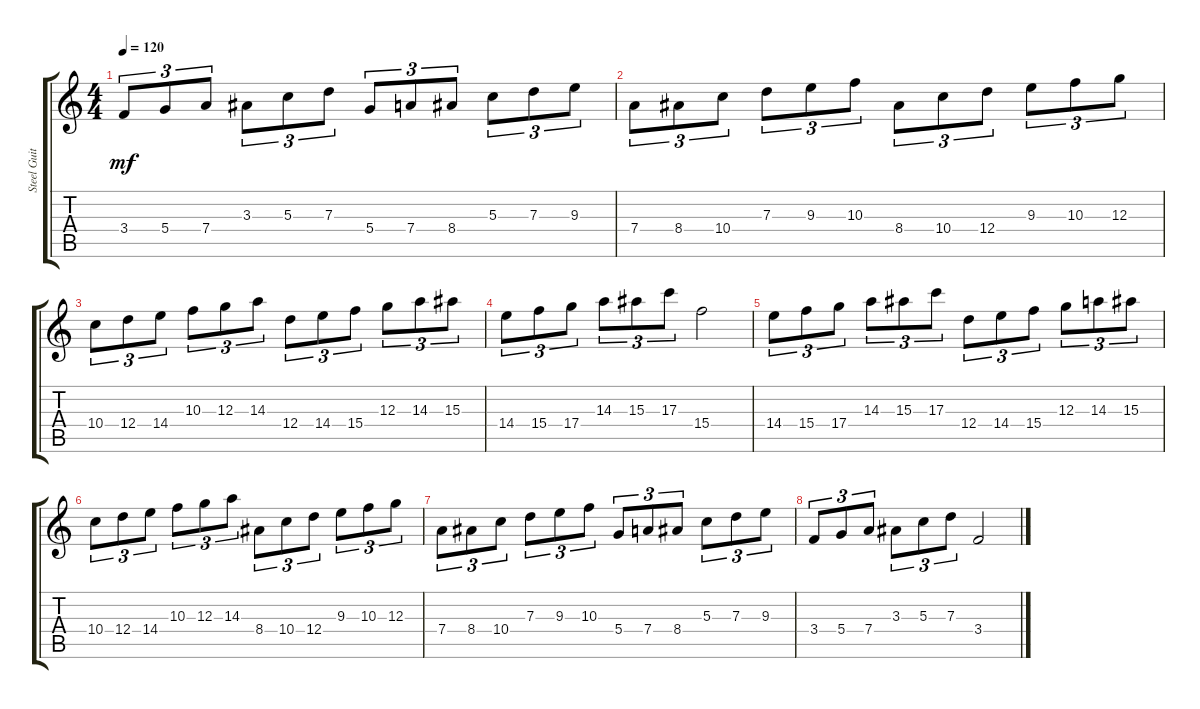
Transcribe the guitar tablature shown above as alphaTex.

\track ("Steel Guitar" "Steel Guit") {instrument acousticguitarsteel}
\staff {score tabs}
\tuning (E4 B3 G3 D3 A2 E2) {hide}
\ts (4 4)
\tempo 120
\clef g2
\ks c
3.4.8{tu (3 2) dy mf instrument acousticguitarsteel} 5.4.8{tu (3 2)} 7.4.8{tu (3 2)} 3.3.8{tu (3 2)} 5.3.8{tu (3 2)} 7.3.8{tu (3 2)} 5.4.8{tu (3 2)} 7.4.8{tu (3 2)} 8.4.8{tu (3 2)} 5.3.8{tu (3 2)} 7.3.8{tu (3 2)} 9.3.8{tu (3 2)} |
7.4.8{tu (3 2)} 8.4.8{tu (3 2)} 10.4.8{tu (3 2)} 7.3.8{tu (3 2)} 9.3.8{tu (3 2)} 10.3.8{tu (3 2)} 8.4.8{tu (3 2)} 10.4.8{tu (3 2)} 12.4.8{tu (3 2)} 9.3.8{tu (3 2)} 10.3.8{tu (3 2)} 12.3.8{tu (3 2)} |
10.4.8{tu (3 2)} 12.4.8{tu (3 2)} 14.4.8{tu (3 2)} 10.3.8{tu (3 2)} 12.3.8{tu (3 2)} 14.3.8{tu (3 2)} 12.4.8{tu (3 2)} 14.4.8{tu (3 2)} 15.4.8{tu (3 2)} 12.3.8{tu (3 2)} 14.3.8{tu (3 2)} 15.3.8{tu (3 2)} |
14.4.8{tu (3 2)} 15.4.8{tu (3 2)} 17.4.8{tu (3 2)} 14.3.8{tu (3 2)} 15.3.8{tu (3 2)} 17.3.8{tu (3 2)} 15.4.2 |
14.4.8{tu (3 2)} 15.4.8{tu (3 2)} 17.4.8{tu (3 2)} 14.3.8{tu (3 2)} 15.3.8{tu (3 2)} 17.3.8{tu (3 2)} 12.4.8{tu (3 2)} 14.4.8{tu (3 2)} 15.4.8{tu (3 2)} 12.3.8{tu (3 2)} 14.3.8{tu (3 2)} 15.3.8{tu (3 2)} |
10.4.8{tu (3 2)} 12.4.8{tu (3 2)} 14.4.8{tu (3 2)} 10.3.8{tu (3 2)} 12.3.8{tu (3 2)} 14.3.8{tu (3 2)} 8.4.8{tu (3 2)} 10.4.8{tu (3 2)} 12.4.8{tu (3 2)} 9.3.8{tu (3 2)} 10.3.8{tu (3 2)} 12.3.8{tu (3 2)} |
7.4.8{tu (3 2)} 8.4.8{tu (3 2)} 10.4.8{tu (3 2)} 7.3.8{tu (3 2)} 9.3.8{tu (3 2)} 10.3.8{tu (3 2)} 5.4.8{tu (3 2)} 7.4.8{tu (3 2)} 8.4.8{tu (3 2)} 5.3.8{tu (3 2)} 7.3.8{tu (3 2)} 9.3.8{tu (3 2)} |
3.4.8{tu (3 2)} 5.4.8{tu (3 2)} 7.4.8{tu (3 2)} 3.3.8{tu (3 2)} 5.3.8{tu (3 2)} 7.3.8{tu (3 2)} 3.4.2
